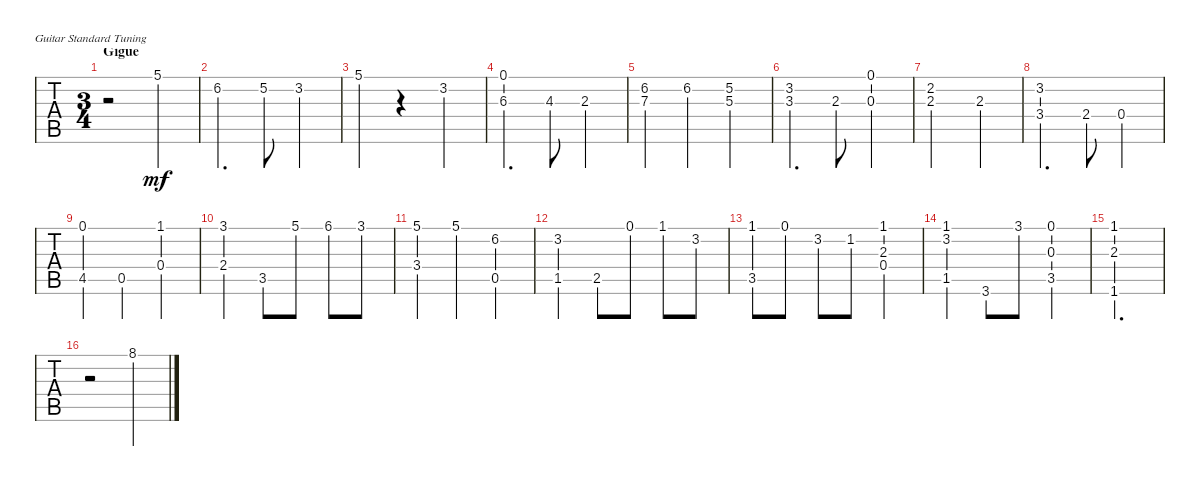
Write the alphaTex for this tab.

\bracketExtendMode groupsimilarinstruments
\singleTrackTrackNamePolicy hidden
\multiTrackTrackNamePolicy hidden
\firstSystemTrackNameOrientation horizontal
\otherSystemsTrackNameOrientation horizontal
\track ("Gtr. 1" "Gtr. 1") {instrument acousticguitarnylon}
\staff {tabs}
\tuning (E4 B3 G3 D3 A2 E2)
\ts (3 4)
\section ("" "Gigue")
\tempo (130 hide)
\clef g2
\ks c
r.2{dy mf} 5.1.4 |
6.2.4{d} 5.2.8 3.2.4 |
5.1.4 r.4 3.2.4 |
(0.1 6.3).4{d} 4.3.8 2.3.4 |
(6.2 7.3).4 6.2.4 (5.2 5.3).4 |
(3.2 3.3).4{d} 2.3.8 (0.1 0.3).4 |
(2.2 2.3).2 2.3.4 |
(3.2 3.4).4{d} 2.4.8 0.4.4 |
(0.1 4.5).4 0.5.4 (1.1 0.4).4 |
(3.1 2.4).4 3.5.8 5.1.8 6.1.8 3.1.8 |
(5.1 3.4).4 5.1.4 (6.2 0.5).4 |
(3.2 1.5).4 2.5.8 0.1.8 1.1.8 3.2.8 |
(1.1 3.5).8 0.1.8 3.2.8 1.2.8 (1.1 2.3 0.4).4 |
(1.1 3.2 1.5).4 3.6.8 3.1.8 (0.1 0.3 3.5).4 |
(1.1 2.3 1.6).2{d} |
r.2 8.1.4
